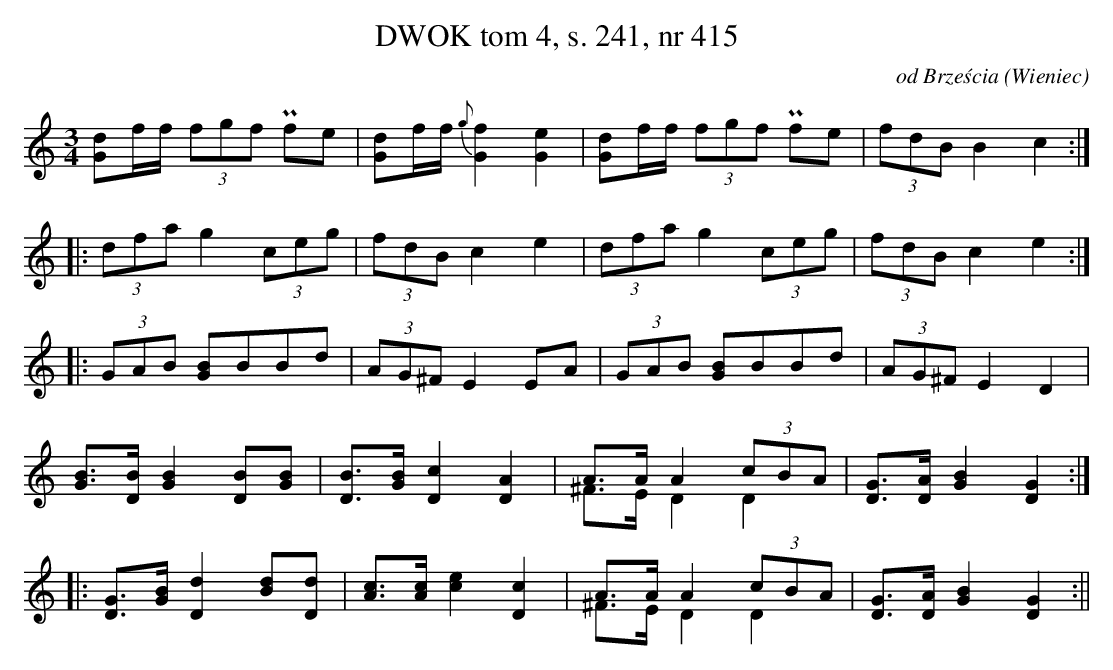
X:1
T: DWOK tom 4, s. 241, nr 415
O: od Brześcia (Wieniec)
L: 1/16
M: 3/4
K: C
[G2d2]ff (3f2g2f2 Pf2e2 | [G2d2]ff {g}[G4f4] [G4e4] | [G2d2]ff (3f2g2f2 Pf2e2 | (3f2d2B2 B4 c4 ::
(3d2f2a2 g4 (3c2e2g2 | (3f2d2B2 c4 e4 | (3d2f2a2 g4  (3c2e2g2 | (3f2d2B2 c4 e4::
(3G2A2B2 [G2B2]B2B2d2 | (3A2G2^F2 E4 E2A2 | (3G2A2B2 [G2B2]B2B2d2 | (3A2G2^F2 E4D4 |
[G3B3][DB] [G4B4] [D2B2][G2B2] | [D3B3][GB] [D4c4] [D4A4] |\
A3A A4  (3c2B2A2  &\
^F3E D4 D4 |\
[D3G3][DA] [G4B4] [D4G4] ::
[D3G3][GB] [D4d4] [B2d2][D2d2] | [A3c3][Ac] [c4e4] [D4c4] |\
A3A A4  (3c2B2A2  &\
^F3E D4 D4 |\
[D3G3][DA] [G4B4] [D4G4] :||
